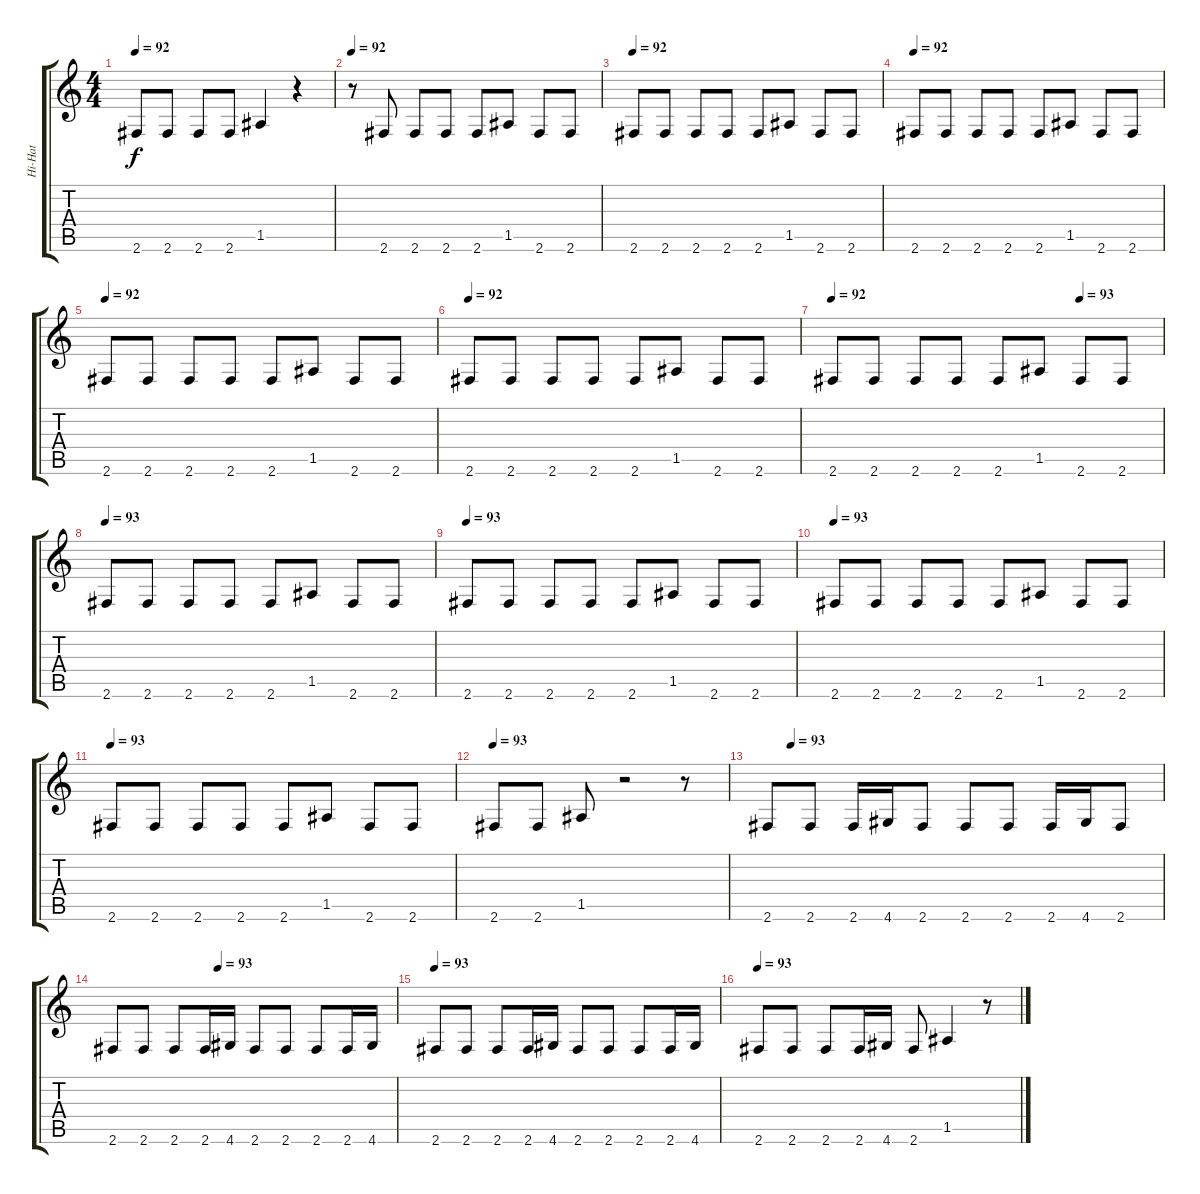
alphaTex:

\track ("Hi-Hat" "Hi-Hat") {instrument acousticbass}
\staff {score tabs}
\tuning (E4 B3 G3 D3 A2 E2) {hide}
\ts (4 4)
\tempo 92
\clef g2
\ks c
2.6.8{dy f} 2.6.8 2.6.8 2.6.8 1.5.4 r.4 |
\tempo 92
r.8 2.6.8 2.6.8 2.6.8 2.6.8 1.5.8 2.6.8 2.6.8 |
\tempo 92
2.6.8 2.6.8 2.6.8 2.6.8 2.6.8 1.5.8 2.6.8 2.6.8 |
\tempo 92
2.6.8 2.6.8 2.6.8 2.6.8 2.6.8 1.5.8 2.6.8 2.6.8 |
\tempo 92
2.6.8 2.6.8 2.6.8 2.6.8 2.6.8 1.5.8 2.6.8 2.6.8 |
\tempo 92
2.6.8 2.6.8 2.6.8 2.6.8 2.6.8 1.5.8 2.6.8 2.6.8 |
\tempo 92
\tempo (93 0.75)
2.6.8 2.6.8 2.6.8 2.6.8 2.6.8 1.5.8 2.6.8 2.6.8 |
\tempo 93
2.6.8 2.6.8 2.6.8 2.6.8 2.6.8 1.5.8 2.6.8 2.6.8 |
\tempo 93
2.6.8 2.6.8 2.6.8 2.6.8 2.6.8 1.5.8 2.6.8 2.6.8 |
\tempo 93
2.6.8 2.6.8 2.6.8 2.6.8 2.6.8 1.5.8 2.6.8 2.6.8 |
\tempo 93
2.6.8 2.6.8 2.6.8 2.6.8 2.6.8 1.5.8 2.6.8 2.6.8 |
\tempo 93
2.6.8 2.6.8 1.5.8 r.2 r.8 |
\tempo (93 0.0625)
2.6.8 2.6.8 2.6.16 4.6.16 2.6.8 2.6.8 2.6.8 2.6.16 4.6.16 2.6.8 |
\tempo (93 0.375)
2.6.8 2.6.8 2.6.8 2.6.16 4.6.16 2.6.8 2.6.8 2.6.8 2.6.16 4.6.16 |
\tempo 93
2.6.8 2.6.8 2.6.8 2.6.16 4.6.16 2.6.8 2.6.8 2.6.8 2.6.16 4.6.16 |
\tempo 93
2.6.8 2.6.8 2.6.8 2.6.16 4.6.16 2.6.8 1.5.4 r.8
